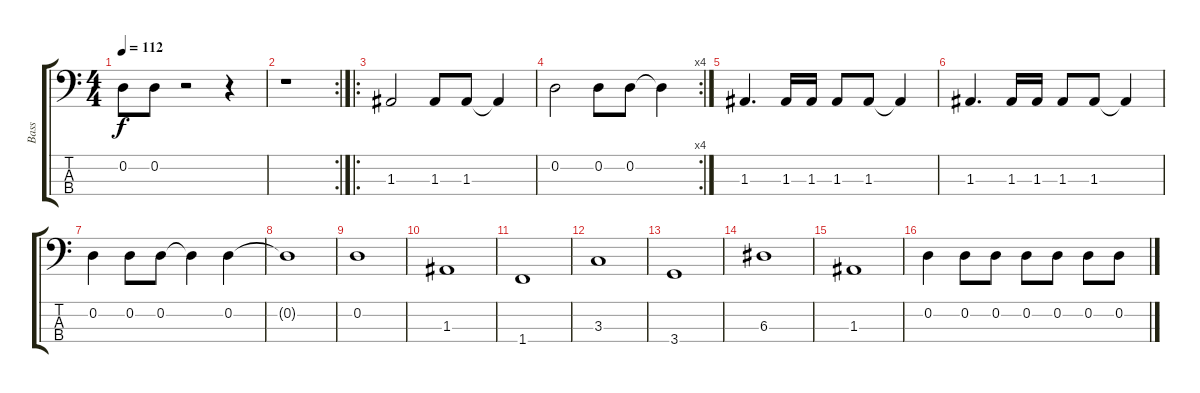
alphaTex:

\track ("Bass" "Bass") {instrument electricbasspick}
\staff {score tabs}
\tuning (G2 D2 A1 E1) {hide}
\ts (4 4)
\tempo 112
\clef f4
\ks c
0.2.8{dy f instrument electricbasspick} 0.2.8 r.2 r.4 |
\rc 2
r.1 |
\ro
1.3.2 1.3.8 1.3.8 1.3{t}.4 |
\rc 4
0.2.2 0.2.8 0.2.8 0.2{t}.4 |
1.3.4{d} 1.3.16 1.3.16 1.3.8 1.3.8 1.3{t}.4 |
1.3.4{d} 1.3.16 1.3.16 1.3.8 1.3.8 1.3{t}.4 |
0.2.4 0.2.8 0.2.8 0.2{t}.4 0.2.4 |
0.2{t}.1 |
0.2.1 |
1.3.1 |
1.4.1 |
3.3.1 |
3.4.1 |
6.3.1 |
1.3.1 |
0.2.4 0.2.8 0.2.8 0.2.8 0.2.8 0.2.8 0.2.8
